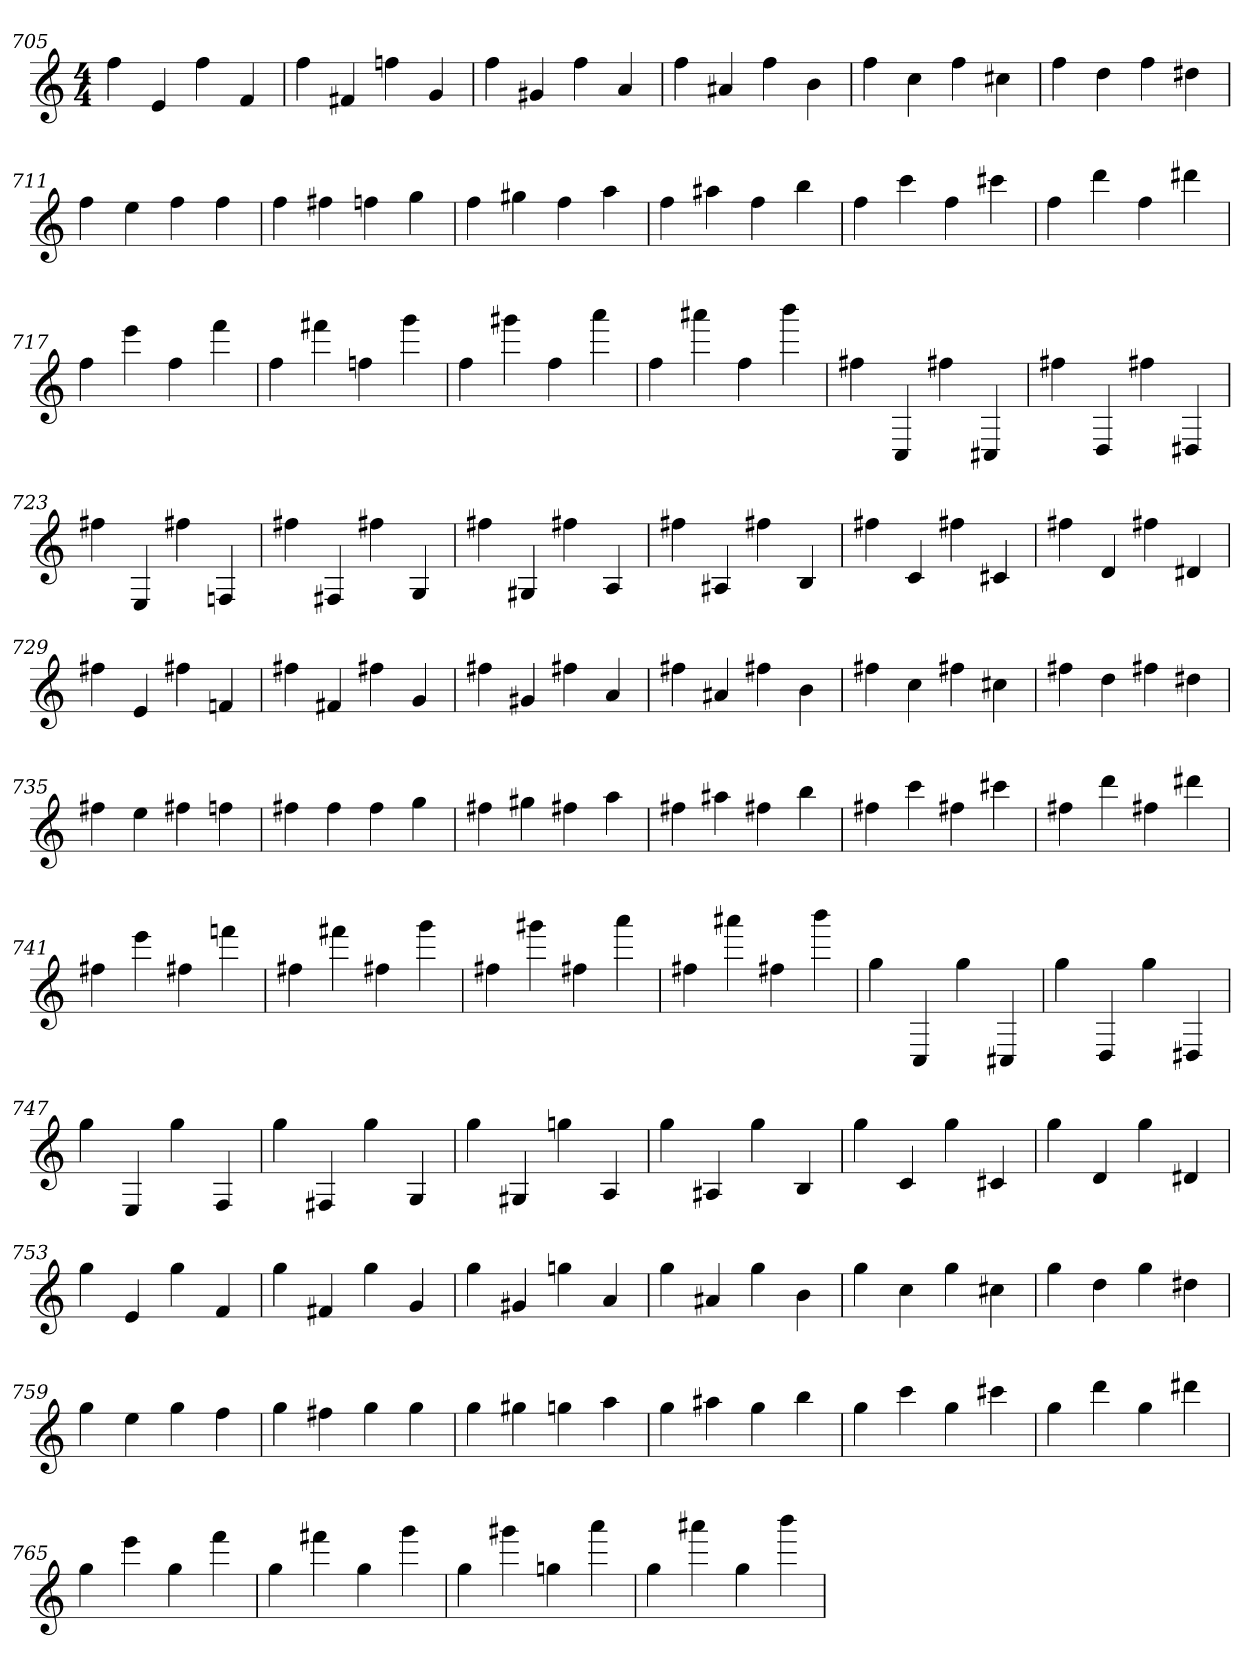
**kern
*part1
*staff1
*clefG2
*M4/4
=705
4ff
4e
4ff
4f
=706
4ff
4f#X
4ffn
4g
=707
4ff
4g#X
4ff
4a
=708
4ff
4a#X
4ff
4b
=709
4ff
4cc
4ff
4cc#X
=710
4ff
4dd
4ff
4dd#X
=711
4ff
4ee
4ff
4ff
=712
4ff
4ff#X
4ffn
4gg
=713
4ff
4gg#X
4ff
4aa
=714
4ff
4aa#X
4ff
4bb
=715
4ff
4ccc
4ff
4ccc#X
=716
4ff
4ddd
4ff
4ddd#X
=717
4ff
4eee
4ff
4fff
=718
4ff
4fff#X
4ffn
4ggg
=719
4ff
4ggg#X
4ff
4aaa
=720
4ff
4aaa#X
4ff
4bbb
=721
4ff#X
4C
4ff#X
4C#X
=722
4ff#X
4D
4ff#X
4D#X
=723
4ff#X
4E
4ff#X
4Fn
=724
4ff#X
4F#X
4ff#X
4G
=725
4ff#X
4G#X
4ff#X
4A
=726
4ff#X
4A#X
4ff#X
4B
=727
4ff#X
4c
4ff#X
4c#X
=728
4ff#X
4d
4ff#X
4d#X
=729
4ff#X
4e
4ff#X
4fn
=730
4ff#X
4f#X
4ff#X
4g
=731
4ff#X
4g#X
4ff#X
4a
=732
4ff#X
4a#X
4ff#X
4b
=733
4ff#X
4cc
4ff#X
4cc#X
=734
4ff#X
4dd
4ff#X
4dd#X
=735
4ff#X
4ee
4ff#X
4ffn
=736
4ff#X
4ff#
4ff#
4gg
=737
4ff#X
4gg#X
4ff#X
4aa
=738
4ff#X
4aa#X
4ff#X
4bb
=739
4ff#X
4ccc
4ff#X
4ccc#X
=740
4ff#X
4ddd
4ff#X
4ddd#X
=741
4ff#X
4eee
4ff#X
4fffn
=742
4ff#X
4fff#X
4ff#X
4ggg
=743
4ff#X
4ggg#X
4ff#X
4aaa
=744
4ff#X
4aaa#X
4ff#X
4bbb
=745
4gg
4C
4gg
4C#X
=746
4gg
4D
4gg
4D#X
=747
4gg
4E
4gg
4F
=748
4gg
4F#X
4gg
4G
=749
4gg
4G#X
4ggn
4A
=750
4gg
4A#X
4gg
4B
=751
4gg
4c
4gg
4c#X
=752
4gg
4d
4gg
4d#X
=753
4gg
4e
4gg
4f
=754
4gg
4f#X
4gg
4g
=755
4gg
4g#X
4ggn
4a
=756
4gg
4a#X
4gg
4b
=757
4gg
4cc
4gg
4cc#X
=758
4gg
4dd
4gg
4dd#X
=759
4gg
4ee
4gg
4ff
=760
4gg
4ff#X
4gg
4gg
=761
4gg
4gg#X
4ggn
4aa
=762
4gg
4aa#X
4gg
4bb
=763
4gg
4ccc
4gg
4ccc#X
=764
4gg
4ddd
4gg
4ddd#X
=765
4gg
4eee
4gg
4fff
=766
4gg
4fff#X
4gg
4ggg
=767
4gg
4ggg#X
4ggn
4aaa
=768
4gg
4aaa#X
4gg
4bbb
=
*-
